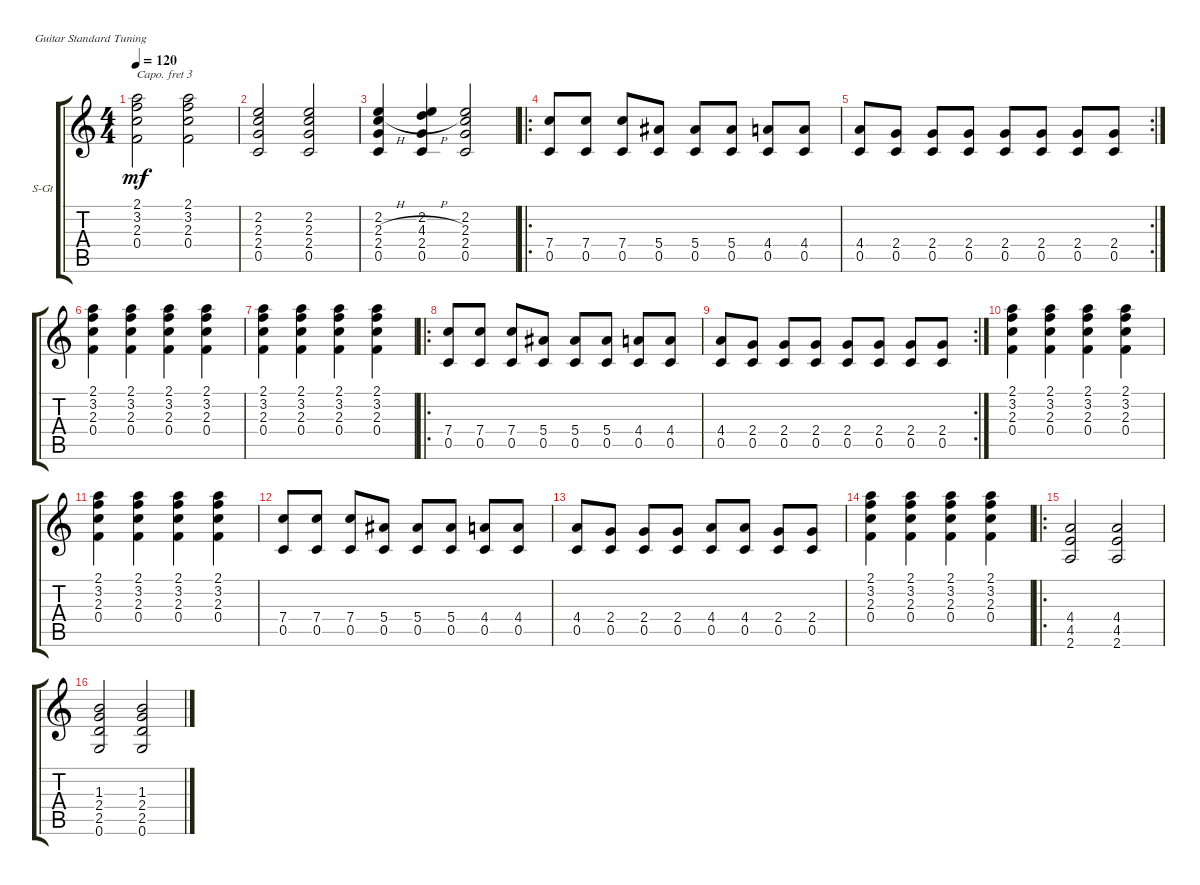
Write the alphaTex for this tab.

\defaultSystemsLayout 4
\bracketExtendMode groupsimilarinstruments
\firstSystemTrackNameOrientation horizontal
\otherSystemsTrackNameOrientation horizontal
\track ("Steel Guitar" "S-Gt") {instrument acousticguitarsteel}
\staff {score tabs}
\capo 3
\tuning (E4 B3 G3 D3 A2 E2)
\ts (4 4)
\tempo 120
\clef g2
\ks c
(0.4 2.3 3.2 2.1).2{dy mf} (2.1 3.2 2.3 0.4).2 |
(0.5 2.4 2.3 2.2).2 (2.2 2.3 2.4 0.5).2 |
(0.5 2.4 2.3{h} 2.2).4 (4.3{h} 2.2 2.4 0.5).4 (2.2 2.3 2.4 0.5).2 |
\ro
(7.4 0.5).8 (7.4 0.5).8 (7.4 0.5).8 (5.4 0.5).8 (5.4 0.5).8 (5.4 0.5).8 (4.4 0.5).8 (4.4 0.5).8 |
\rc 2
(4.4 0.5).8 (2.4 0.5).8 (2.4 0.5).8 (2.4 0.5).8 (2.4 0.5).8 (2.4 0.5).8 (2.4 0.5).8 (2.4 0.5).8 |
(2.1 3.2 2.3 0.4).4 (2.1 3.2 2.3 0.4).4 (2.1 3.2 2.3 0.4).4 (2.1 3.2 2.3 0.4).4 |
(2.1 3.2 2.3 0.4).4 (2.1 3.2 2.3 0.4).4 (2.1 3.2 2.3 0.4).4 (2.1 3.2 2.3 0.4).4 |
\ro
(7.4 0.5).8 (7.4 0.5).8 (7.4 0.5).8 (5.4 0.5).8 (5.4 0.5).8 (5.4 0.5).8 (4.4 0.5).8 (4.4 0.5).8 |
\rc 2
(4.4 0.5).8 (2.4 0.5).8 (2.4 0.5).8 (2.4 0.5).8 (2.4 0.5).8 (2.4 0.5).8 (2.4 0.5).8 (2.4 0.5).8 |
(2.1 3.2 2.3 0.4).4 (2.1 3.2 2.3 0.4).4 (2.1 3.2 2.3 0.4).4 (2.1 3.2 2.3 0.4).4 |
(2.1 3.2 2.3 0.4).4 (2.1 3.2 2.3 0.4).4 (2.1 3.2 2.3 0.4).4 (2.1 3.2 2.3 0.4).4 |
(7.4 0.5).8 (7.4 0.5).8 (7.4 0.5).8 (5.4 0.5).8 (5.4 0.5).8 (5.4 0.5).8 (4.4 0.5).8 (4.4 0.5).8 |
(4.4 0.5).8 (2.4 0.5).8 (2.4 0.5).8 (2.4 0.5).8 (4.4 0.5).8 (4.4 0.5).8 (2.4 0.5).8 (2.4 0.5).8 |
(2.1 3.2 2.3 0.4).4 (2.1 3.2 2.3 0.4).4 (2.1 3.2 2.3 0.4).4 (2.1 3.2 2.3 0.4).4 |
\ro
(2.6 4.5 4.4).2 (4.4 4.5 2.6).2 |
(0.6 2.5 2.4 1.3).2 (1.3 2.4 2.5 0.6).2
